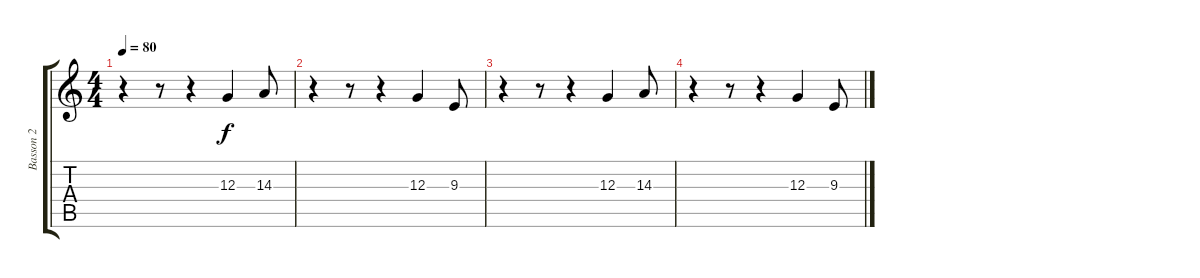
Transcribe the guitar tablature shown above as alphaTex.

\track ("Basson 2" "Basson 2") {instrument bassoon}
\staff {score tabs}
\tuning (E4 B3 G3 D3 A2 E2) {hide}
\ts (4 4)
\tempo 80
\clef g2
\ks c
r.4{dy f} r.8 r.4 12.3.4 14.3.8 |
r.4 r.8 r.4 12.3.4 9.3.8 |
r.4 r.8 r.4 12.3.4 14.3.8 |
r.4 r.8 r.4 12.3.4 9.3.8
